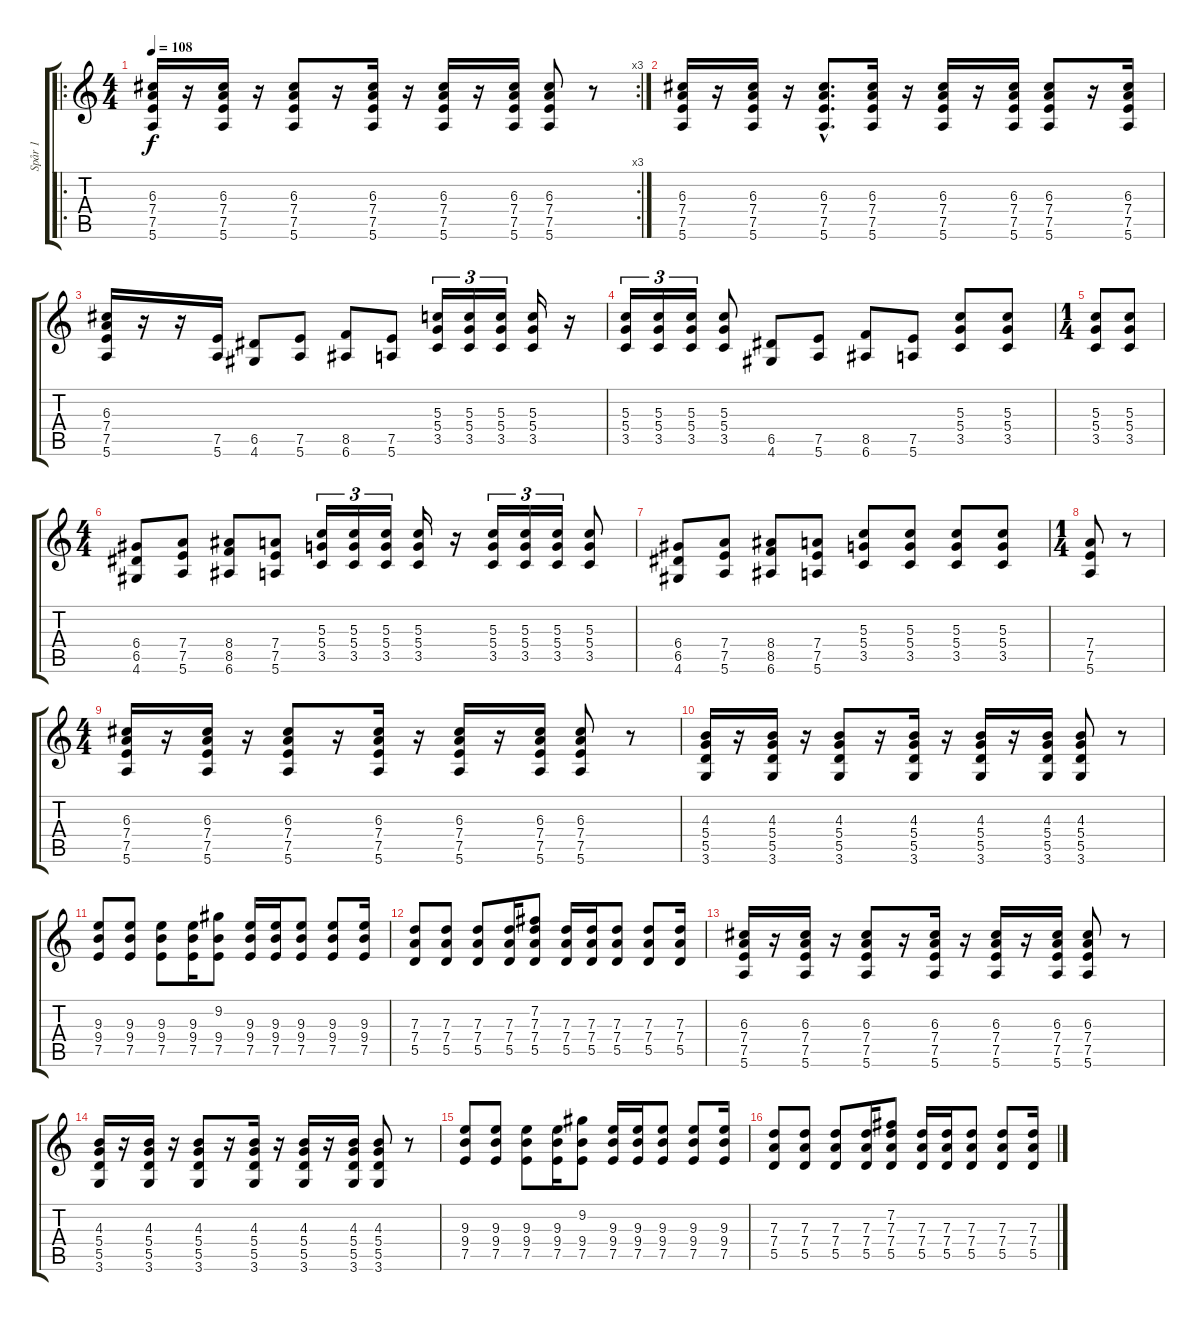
\track ("Spår 1" "Spår 1") {instrument acousticguitarnylon}
\staff {score tabs}
\tuning (E4 B3 G3 D3 A2 E2) {hide}
\ro
\rc 3
\ts (4 4)
\tempo 108
\clef g2
\ks c
(6.3 7.4 7.5 5.6).16{dy f instrument acousticguitarnylon} r.16 (6.3 7.4 7.5 5.6).16 r.16 (6.3 7.4 7.5 5.6).8 r.16 (6.3 7.4 7.5 5.6).16 r.16 (6.3 7.4 7.5 5.6).16 r.16 (6.3 7.4 7.5 5.6).16 (6.3 7.4 7.5 5.6).8 r.8 |
(6.3 7.4 7.5 5.6).16 r.16 (6.3 7.4 7.5 5.6).16 r.16 (6.3{hac} 7.4{hac} 7.5{hac} 5.6{hac}).8{d} (6.3 7.4 7.5 5.6).16 r.16 (6.3 7.4 7.5 5.6).16 r.16 (6.3 7.4 7.5 5.6).16 (6.3 7.4 7.5 5.6).8 r.16 (6.3 7.4 7.5 5.6).16 |
(6.3 7.4 7.5 5.6).16 r.16 r.16 (7.5 5.6).16 (6.5 4.6).8 (7.5 5.6).8 (8.5 6.6).8 (7.5 5.6).8 (5.3 5.4 3.5).16{tu (3 2)} (5.3 5.4 3.5).16{tu (3 2)} (5.3 5.4 3.5).16{tu (3 2)} (5.3 5.4 3.5).16 r.16 |
(5.3 5.4 3.5).16{tu (3 2)} (5.3 5.4 3.5).16{tu (3 2)} (5.3 5.4 3.5).16{tu (3 2)} (5.3 5.4 3.5).8 (6.5 4.6).8 (7.5 5.6).8 (8.5 6.6).8 (7.5 5.6).8 (5.3 5.4 3.5).8 (5.3 5.4 3.5).8 |
\ts (1 4)
(5.3 5.4 3.5).8 (5.3 5.4 3.5).8 |
\ts (4 4)
(6.4 6.5 4.6).8 (7.4 7.5 5.6).8 (8.4 8.5 6.6).8 (7.4 7.5 5.6).8 (5.3 5.4 3.5).16{tu (3 2)} (5.3 5.4 3.5).16{tu (3 2)} (5.3 5.4 3.5).16{tu (3 2)} (5.3 5.4 3.5).16 r.16 (5.3 5.4 3.5).16{tu (3 2)} (5.3 5.4 3.5).16{tu (3 2)} (5.3 5.4 3.5).16{tu (3 2)} (5.3 5.4 3.5).8 |
(6.4 6.5 4.6).8 (7.4 7.5 5.6).8 (8.4 8.5 6.6).8 (7.4 7.5 5.6).8 (5.3 5.4 3.5).8 (5.3 5.4 3.5).8 (5.3 5.4 3.5).8 (5.3 5.4 3.5).8 |
\ts (1 4)
(7.4 7.5 5.6).8 r.8 |
\ts (4 4)
(6.3 7.4 7.5 5.6).16 r.16 (6.3 7.4 7.5 5.6).16 r.16 (6.3 7.4 7.5 5.6).8 r.16 (6.3 7.4 7.5 5.6).16 r.16 (6.3 7.4 7.5 5.6).16 r.16 (6.3 7.4 7.5 5.6).16 (6.3 7.4 7.5 5.6).8 r.8 |
(4.3 5.4 5.5 3.6).16 r.16 (4.3 5.4 5.5 3.6).16 r.16 (4.3 5.4 5.5 3.6).8 r.16 (4.3 5.4 5.5 3.6).16 r.16 (4.3 5.4 5.5 3.6).16 r.16 (4.3 5.4 5.5 3.6).16 (4.3 5.4 5.5 3.6).8 r.8 |
(9.3 9.4 7.5).8 (9.3 9.4 7.5).8 (9.3 9.4 7.5).8 (9.3 9.4 7.5).16 (9.2 9.4 7.5).8 (9.3 9.4 7.5).16 (9.3 9.4 7.5).16 (9.3 9.4 7.5).8 (9.3 9.4 7.5).8 (9.3 9.4 7.5).16 |
(7.3 7.4 5.5).8 (7.3 7.4 5.5).8 (7.3 7.4 5.5).8 (7.3 7.4 5.5).16 (7.2 7.3 7.4 5.5).8 (7.3 7.4 5.5).16 (7.3 7.4 5.5).16 (7.3 7.4 5.5).8 (7.3 7.4 5.5).8 (7.3 7.4 5.5).16 |
(6.3 7.4 7.5 5.6).16 r.16 (6.3 7.4 7.5 5.6).16 r.16 (6.3 7.4 7.5 5.6).8 r.16 (6.3 7.4 7.5 5.6).16 r.16 (6.3 7.4 7.5 5.6).16 r.16 (6.3 7.4 7.5 5.6).16 (6.3 7.4 7.5 5.6).8 r.8 |
(4.3 5.4 5.5 3.6).16 r.16 (4.3 5.4 5.5 3.6).16 r.16 (4.3 5.4 5.5 3.6).8 r.16 (4.3 5.4 5.5 3.6).16 r.16 (4.3 5.4 5.5 3.6).16 r.16 (4.3 5.4 5.5 3.6).16 (4.3 5.4 5.5 3.6).8 r.8 |
(9.3 9.4 7.5).8 (9.3 9.4 7.5).8 (9.3 9.4 7.5).8 (9.3 9.4 7.5).16 (9.2 9.4 7.5).8 (9.3 9.4 7.5).16 (9.3 9.4 7.5).16 (9.3 9.4 7.5).8 (9.3 9.4 7.5).8 (9.3 9.4 7.5).16 |
(7.3 7.4 5.5).8 (7.3 7.4 5.5).8 (7.3 7.4 5.5).8 (7.3 7.4 5.5).16 (7.2 7.3 7.4 5.5).8 (7.3 7.4 5.5).16 (7.3 7.4 5.5).16 (7.3 7.4 5.5).8 (7.3 7.4 5.5).8 (7.3 7.4 5.5).16
